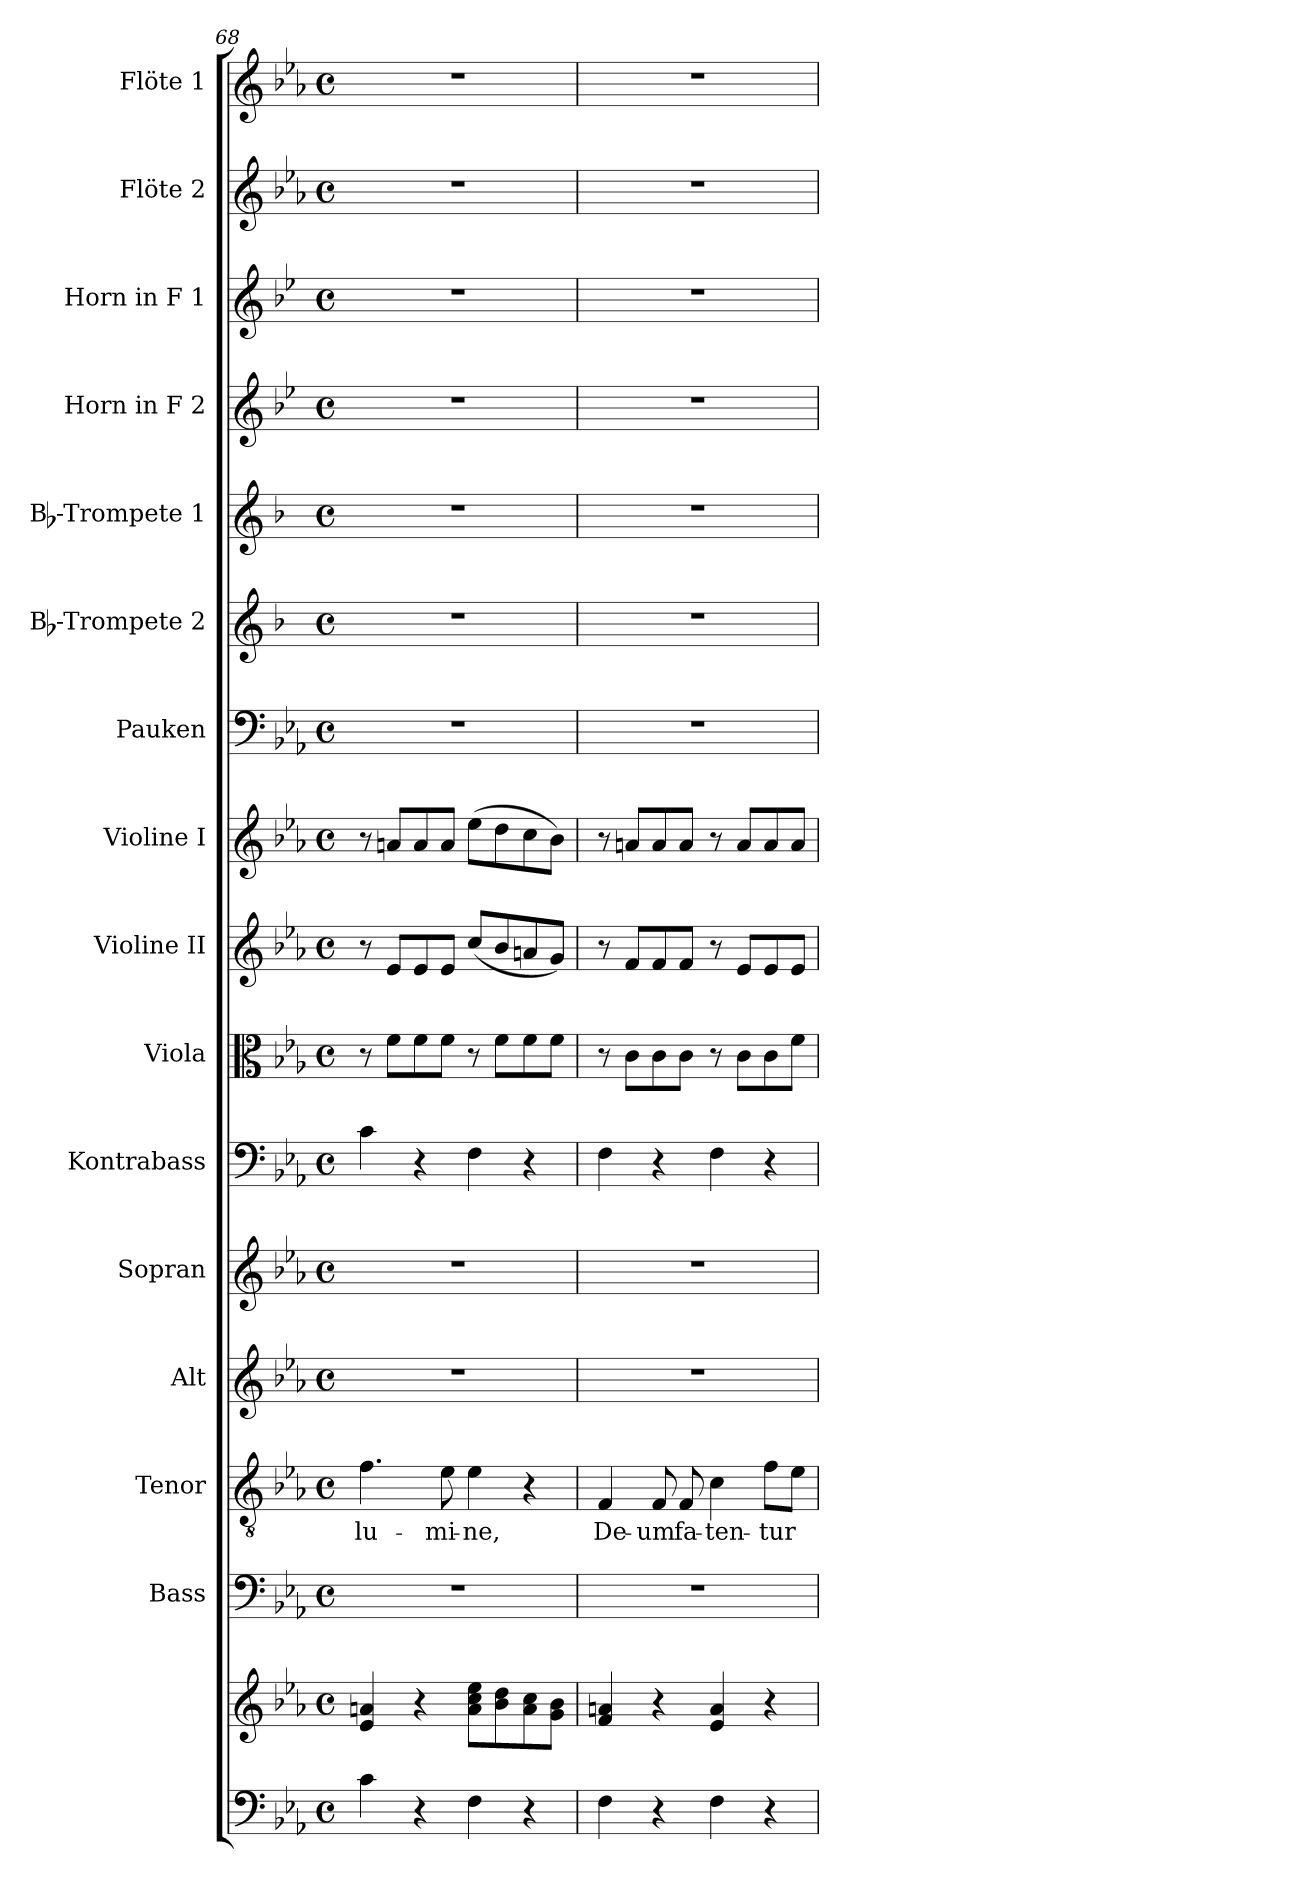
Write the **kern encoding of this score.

**kern	**kern	**kern	**kern	**text	**kern	**kern	**kern	**kern	**kern	**kern	**kern	**kern	**kern	**kern	**kern	**kern	**kern
*part16	*part16	*part15	*part14	*part14	*part13	*part12	*part11	*part10	*part9	*part8	*part7	*part6	*part5	*part4	*part3	*part2	*part1
*staff17	*staff16	*staff15	*staff14	*staff14	*staff13	*staff12	*staff11	*staff10	*staff9	*staff8	*staff7	*staff6	*staff5	*staff4	*staff3	*staff2	*staff1
*	*	*I"Bass	*I"Tenor	*	*I"Alt	*I"Sopran	*I"Kontrabass	*I"Viola	*I"Violine II	*I"Violine I	*I"Pauken	*I"Bb-Trompete 2	*I"Bb-Trompete 1	*I"Horn in F 2	*I"Horn in F 1	*I"Flöte 2	*I"Flöte 1
*	*	*I'B.	*I'T.	*	*I'A.	*I'S.	*I'Kb.	*I'Vla.	*I'Vl. II	*I'Vl. I	*I'Pk.	*I'Bb Trp. 2	*I'Bb Trp. 1	*	*	*I'Fl. 2	*I'Fl. 1
*clefF4	*clefG2	*clefF4	*clefGv2	*	*clefG2	*clefG2	*clefF4	*clefC3	*clefG2	*clefG2	*clefF4	*clefG2	*clefG2	*clefG2	*clefG2	*clefG2	*clefG2
*	*	*	*	*	*	*	*ITrd7c12	*	*	*	*	*ITrd1c2	*ITrd1c2	*ITrd4c7	*ITrd4c7	*	*
*k[b-e-a-]	*k[b-e-a-]	*k[b-e-a-]	*k[b-e-a-]	*	*k[b-e-a-]	*k[b-e-a-]	*k[b-e-a-]	*k[b-e-a-]	*k[b-e-a-]	*k[b-e-a-]	*k[b-e-a-]	*k[b-e-a-]	*k[b-e-a-]	*k[b-e-a-]	*k[b-e-a-]	*k[b-e-a-]	*k[b-e-a-]
*E-:	*E-:	*E-:	*E-:	*	*E-:	*E-:	*E-:	*E-:	*E-:	*E-:	*E-:	*E-:	*E-:	*E-:	*E-:	*E-:	*E-:
*M4/4	*M4/4	*M4/4	*M4/4	*	*M4/4	*M4/4	*M4/4	*M4/4	*M4/4	*M4/4	*M4/4	*M4/4	*M4/4	*M4/4	*M4/4	*M4/4	*M4/4
*met(c)	*met(c)	*met(c)	*met(c)	*	*met(c)	*met(c)	*met(c)	*met(c)	*met(c)	*met(c)	*met(c)	*met(c)	*met(c)	*met(c)	*met(c)	*met(c)	*met(c)
=68	=68	=68	=68	=68	=68	=68	=68	=68	=68	=68	=68	=68	=68	=68	=68	=68	=68
!	!	!	!	!LO:LY:b	!	!	!	!	!	!	!	!	!	!	!	!	!
4c\	4e-/ 4an/	1r	4.f\	lu-	1r	1r	4C\	8r	8r	8r	1r	1r	1r	1r	1r	1r	1r
.	.	.	.	.	.	.	.	8f\L	8e-/L	8an/L	.	.	.	.	.	.	.
4r	4r	.	.	.	.	.	4r	8f\	8e-/	8a/	.	.	.	.	.	.	.
!	!	!	!	!LO:LY:b	!	!	!	!	!	!	!	!	!	!	!	!	!
.	.	.	8e-\	-mi-	.	.	.	8f\J	8e-/J	8a/J	.	.	.	.	.	.	.
!	!	!	!	!LO:LY:b	!	!	!	!	!	!	!	!	!	!	!	!	!
4F\	8a\ 8cc\ 8ee-\L	.	4e-\	-ne,	.	.	4FF\	8r	(<8cc/L	(>8ee-\L	.	.	.	.	.	.	.
.	8b-\ 8dd\	.	.	.	.	.	.	8f\L	8b-/	8dd\	.	.	.	.	.	.	.
4r	8a\ 8cc\	.	4r	.	.	.	4r	8f\	8an/	8cc\	.	.	.	.	.	.	.
.	8g\ 8b-\J	.	.	.	.	.	.	8f\J	8g/J)	8b-\J)	.	.	.	.	.	.	.
=69	=69	=69	=69	=69	=69	=69	=69	=69	=69	=69	=69	=69	=69	=69	=69	=69	=69
!	!	!	!	!LO:LY:b	!	!	!	!	!	!	!	!	!	!	!	!	!
4F\	4f/ 4an/	1r	4F/	De-	1r	1r	4FF\	8r	8r	8r	1r	1r	1r	1r	1r	1r	1r
.	.	.	.	.	.	.	.	8c\L	8f/L	8an/L	.	.	.	.	.	.	.
!	!	!	!	!LO:LY:b	!	!	!	!	!	!	!	!	!	!	!	!	!
4r	4r	.	8F/	-um	.	.	4r	8c\	8f/	8a/	.	.	.	.	.	.	.
!	!	!	!	!LO:LY:b	!	!	!	!	!	!	!	!	!	!	!	!	!
.	.	.	8F/	fa-	.	.	.	8c\J	8f/J	8a/J	.	.	.	.	.	.	.
!	!	!	!	!LO:LY:b	!	!	!	!	!	!	!	!	!	!	!	!	!
4F\	4e-/ 4a/	.	4c\	-ten-	.	.	4FF\	8r	8r	8r	.	.	.	.	.	.	.
.	.	.	.	.	.	.	.	8c\L	8e-/L	8a/L	.	.	.	.	.	.	.
!	!	!	!	!LO:LY:b	!	!	!	!	!	!	!	!	!	!	!	!	!
4r	4r	.	8f\L	-tur	.	.	4r	8c\	8e-/	8a/	.	.	.	.	.	.	.
.	.	.	8e-\J	.	.	.	.	8f\J	8e-/J	8a/J	.	.	.	.	.	.	.
=	=	=	=	=	=	=	=	=	=	=	=	=	=	=	=	=	=
*-	*-	*-	*-	*-	*-	*-	*-	*-	*-	*-	*-	*-	*-	*-	*-	*-	*-
